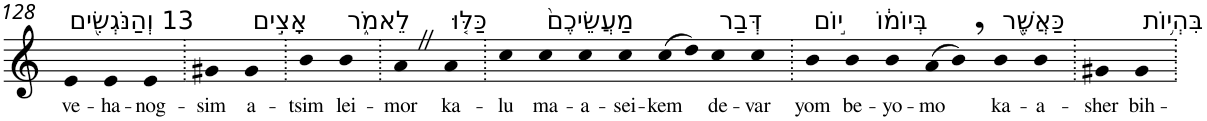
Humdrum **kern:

**kern	**text
*part1	*part1
*staff1	*staff1
*I"Piano	*
*I'Pno	*
!!LO:PB:g=z
*clefG2	*
*k[]	*
=128	=128
!LO:TX:a:t=13 וְהַנֹּגְשִׂ֖ים	!
!	!LO:LY:b
4e	ve-
!	!LO:LY:b
4e	-ha-
!	!LO:LY:b
4e	-nog-
=129.	=129.
!	!LO:LY:b
4g#X	-sim
!LO:TX:a:t=אָצִ֣ים	!
!	!LO:LY:b
4g#	a-
=130.	=130.
!	!LO:LY:b
4b	-tsim
!LO:TX:a:t=לֵאמֹ֑ר	!
!	!LO:LY:b
4b	lei-
=131.	=131.
!	!LO:LY:b
4aZ	-mor
!LO:TX:a:t=כַּלּ֤וּ	!
!	!LO:LY:b
4a	ka-
=132.	=132.
!	!LO:LY:b
4cc	-lu
!LO:TX:a:t=מַעֲשֵׂיכֶם֙	!
!	!LO:LY:b
4cc	ma-
!	!LO:LY:b
4cc	-a-
!	!LO:LY:b
4cc	-sei-
!	!LO:LY:b
(>8cc	-kem
8dd)	.
!LO:TX:a:t=דְּבַר	!
!	!LO:LY:b
4cc	de-
!	!LO:LY:b
4cc	-var
=133.	=133.
!LO:TX:a:t=י֣וֹם	!
!	!LO:LY:b
4b	yom
!LO:TX:a:t=בְּיוֹמ֔וֹ	!
!	!LO:LY:b
4b	be-
!	!LO:LY:b
4b	-yo-
!	!LO:LY:b
(>8a	-mo
8b,)	.
!LO:TX:a:t=כַּאֲשֶׁ֖ר	!
!	!LO:LY:b
4b	ka-
!	!LO:LY:b
4b	-a-
=134.	=134.
!	!LO:LY:b
4g#X	-sher
!LO:TX:a:t=בִּהְי֥וֹת	!
!	!LO:LY:b
4g#	bih-
=.	=.
*-	*-
